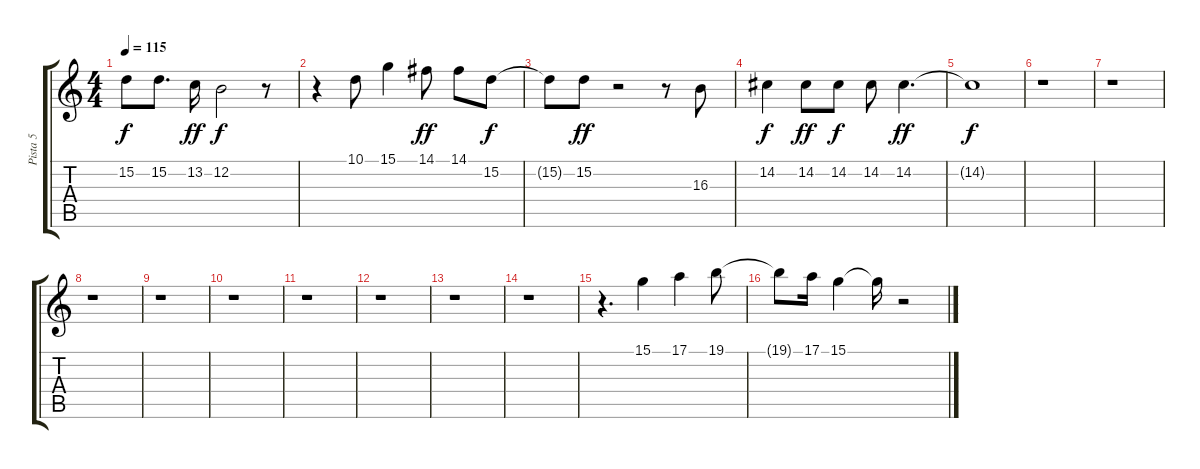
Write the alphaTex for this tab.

\track ("Pista 5" "Pista 5") {instrument voiceoohs}
\staff {score tabs}
\tuning (E4 B3 G3 D3 A2 E2) {hide}
\ts (4 4)
\tempo 115
\clef g2
\ks c
15.2{t}.8{dy f} 15.2.8{d} 13.2.16{dy ff} 12.2.2{dy f} r.8 |
r.4 10.1.8 15.1.4 14.1.8{dy ff} 14.1.8 15.2.8{dy f} |
15.2{t}.8 15.2.8{dy ff} r.2 r.8 16.3.8 |
14.2.4{dy f} 14.2.8{dy ff} 14.2.8{dy f} 14.2.8 14.2.4{d dy ff} |
14.2{t}.1{dy f} |
r.1 |
r.1 |
r.1 |
r.1 |
r.1 |
r.1 |
r.1 |
r.1 |
r.1 |
r.4{d} 15.1.4 17.1.4 19.1.8 |
19.1{t}.8 17.1.16 15.1.4 15.1{t}.16 r.2
